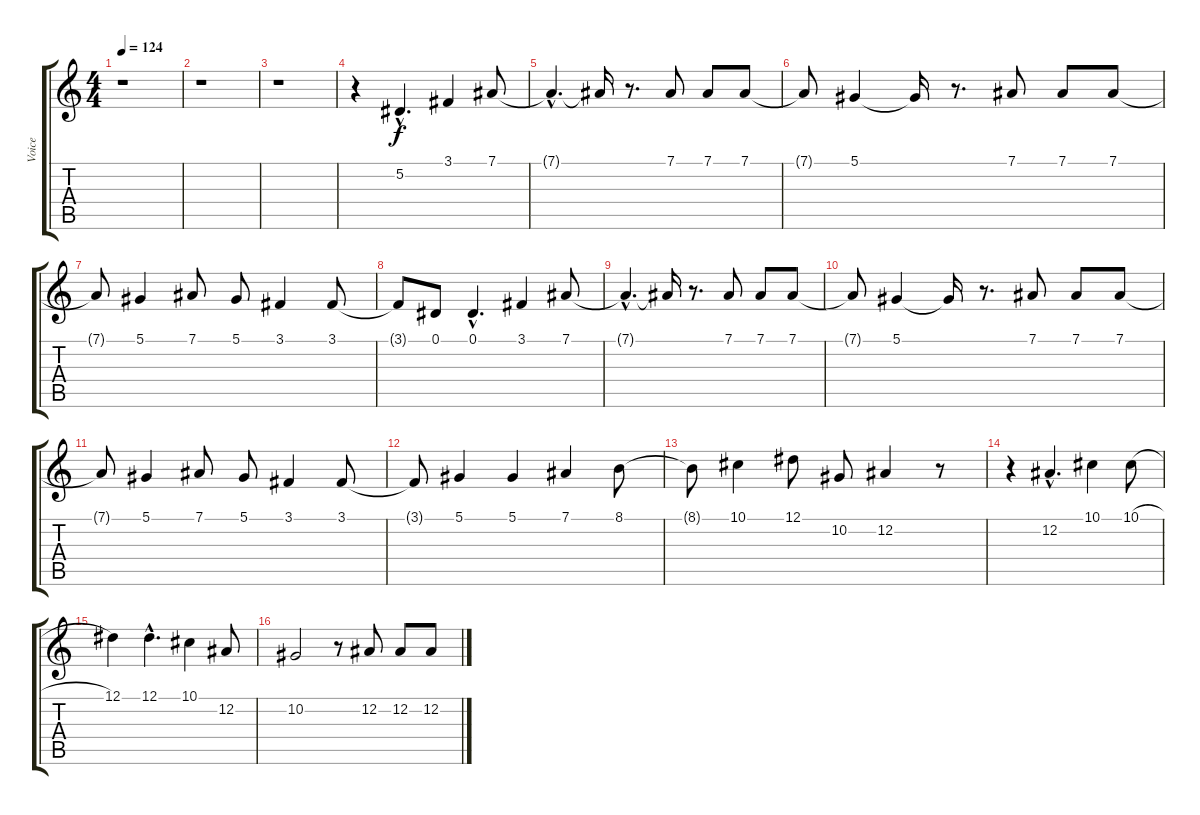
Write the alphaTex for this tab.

\track ("Voice" "Voice") {instrument tenorsax}
\staff {score tabs}
\tuning (Eb4 Bb3 Gb3 Db3 Ab2 Eb2) {hide}
\ts (4 4)
\tempo 124
\clef g2
\ks c
r.1{dy f} |
r.1 |
r.1 |
r.4 5.2{hac}.4{d} 3.1.4 7.1.8 |
7.1{hac t}.4{d} 7.1{t}.16 r.8{d} 7.1.8 7.1.8 7.1.8 |
7.1{t}.8 5.1.4 5.1{t}.16 r.8{d} 7.1.8 7.1.8 7.1.8 |
7.1{t}.8 5.1.4 7.1.8 5.1.8 3.1.4 3.1.8 |
3.1{t}.8 0.1.8 0.1{hac}.4{d} 3.1.4 7.1.8 |
7.1{hac t}.4{d} 7.1{t}.16 r.8{d} 7.1.8 7.1.8 7.1.8 |
7.1{t}.8 5.1.4 5.1{t}.16 r.8{d} 7.1.8 7.1.8 7.1.8 |
7.1{t}.8 5.1.4 7.1.8 5.1.8 3.1.4 3.1.8 |
3.1{t}.8 5.1.4 5.1.4 7.1.4 8.1.8 |
8.1{t}.8 10.1.4 12.1.8 10.2.8 12.2.4 r.8 |
r.4 12.2{hac}.4{d} 10.1.4 10.1{h}.8 |
12.1.4 12.1{hac}.4{d} 10.1.4 12.2.8 |
10.2.2 r.8 12.2.8 12.2.8 12.2.8
